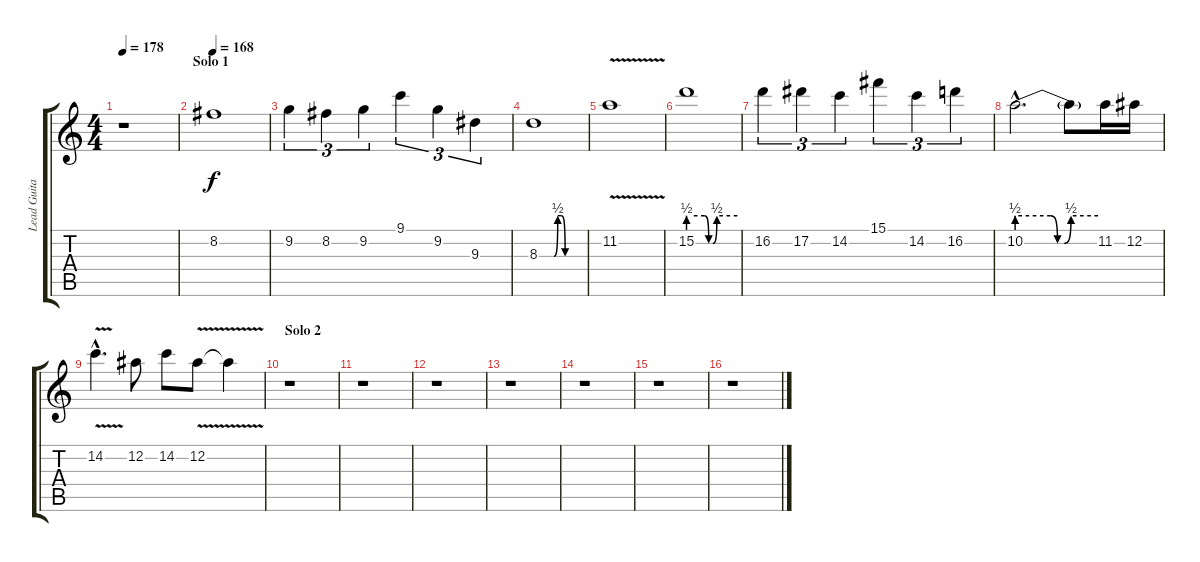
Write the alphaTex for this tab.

\track ("Lead Guitar 1 - Kai Hansen" "Lead Guita") {instrument distortionguitar}
\staff {score tabs}
\tuning (Eb4 Bb3 Gb3 Db3 Ab2 Eb2) {hide}
\ts (4 4)
\tempo 178
\clef g2
\ks c
r.1{dy f} |
\section ("" "Solo 1")
\tempo 168
8.2.1 |
9.2.4{tu (3 2)} 8.2.4{tu (3 2)} 9.2.4{tu (3 2)} 9.1.4{tu (3 2)} 9.2.4{tu (3 2)} 9.3.4{tu (3 2)} |
8.3{be (custom 0 0 20 0 25 2 30 2 35 0 60 0)}.1 |
11.2{v}.1 |
15.2{be (custom 0 2 20 2 25 0 30 0 35 2 60 2)}.1 |
16.2.4{tu (3 2)} 17.2.4{tu (3 2)} 14.2.4{tu (3 2)} 15.1.4{tu (3 2)} 14.2.4{tu (3 2)} 16.2.4{tu (3 2)} |
10.2{be (custom 0 2 25 2 30 0 35 0 40 2 60 2) hac}.2{d} 10.2{t}.8 11.2.16 12.2.16 |
14.2{v hac}.4{d} 12.2.8 14.2.8 12.2{v}.8 12.2{t}.4 |
\section ("" "Solo 2")
r.1 |
r.1 |
r.1 |
r.1 |
r.1 |
r.1 |
r.1
